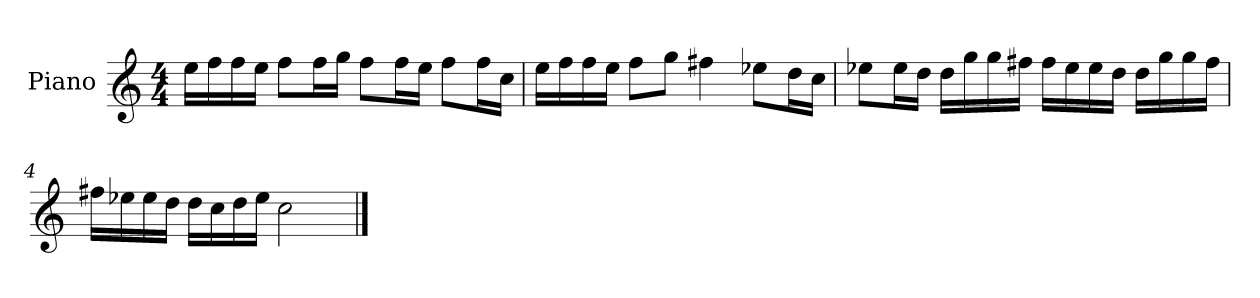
**kern
*part1
*staff1
*I"Piano
*I'P-no
*clefG2
*k[]
*M4/4
*MM90
=1
16ee\LL
16ff\
16ff\
16ee\JJ
8ff\L
16ff\L
16gg\JJ
8ff\L
16ff\L
16ee\JJ
8ff\L
16ff\L
16cc\JJ
=2
16ee\LL
16ff\
16ff\
16ee\JJ
8ff\L
8gg\J
4ff#X\
8ee-X\L
16dd\L
16cc\JJ
=3
8ee-X\L
16ee-\L
16dd\JJ
16dd\LL
16gg\
16gg\
16ff#X\JJ
16ff#\LL
16ee-\
16ee-\
16dd\JJ
16dd\LL
16gg\
16gg\
16ff#\JJ
!!LO:LB:g=z
=4
16ff#X\LL
16ee-X\
16ee-\
16dd\JJ
16dd\LL
16cc\
16dd\
16ee-\JJ
2cc\
==
*-
